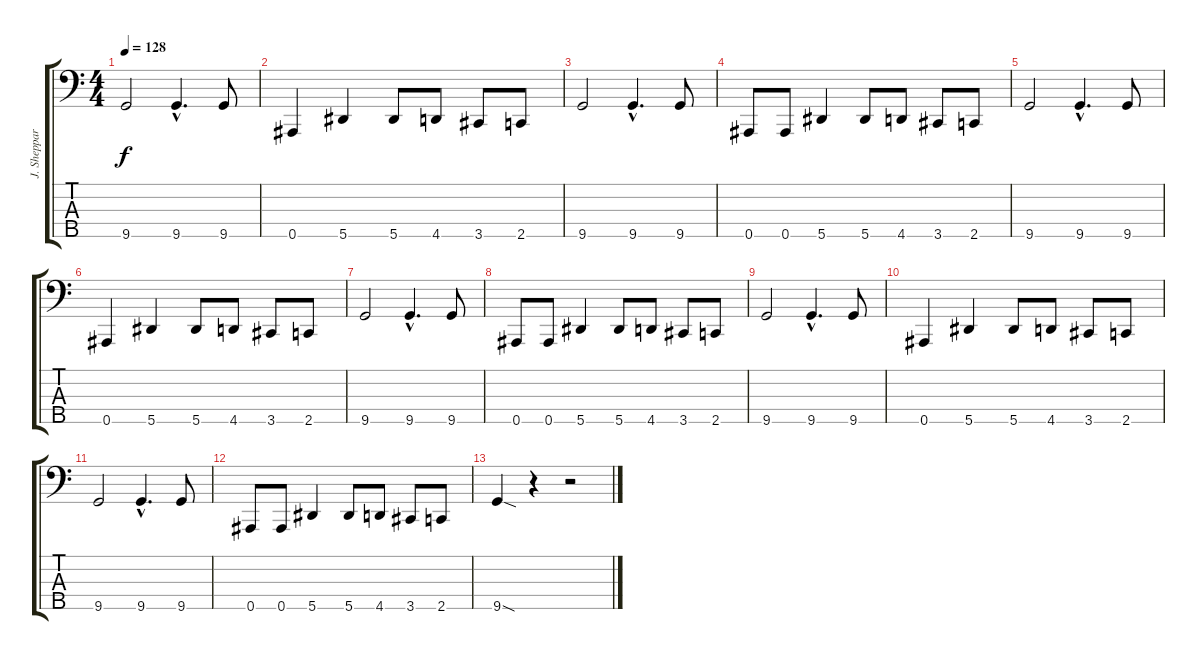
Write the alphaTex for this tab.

\track ("J. Sheppard" "J. Sheppar") {instrument electricbassfinger}
\staff {score tabs}
\tuning (Gb2 Db2 Ab1 Eb1 Bb0) {hide}
\ts (4 4)
\tempo 128
\clef f4
\ks c
9.5.2{dy f} 9.5{hac}.4{d} 9.5.8 |
0.5.4 5.5.4 5.5.8 4.5.8 3.5.8 2.5.8 |
9.5.2 9.5{hac}.4{d} 9.5.8 |
0.5.8 0.5.8 5.5.4 5.5.8 4.5.8 3.5.8 2.5.8 |
9.5.2 9.5{hac}.4{d} 9.5.8 |
0.5.4 5.5.4 5.5.8 4.5.8 3.5.8 2.5.8 |
9.5.2 9.5{hac}.4{d} 9.5.8 |
0.5.8 0.5.8 5.5.4 5.5.8 4.5.8 3.5.8 2.5.8 |
9.5.2 9.5{hac}.4{d} 9.5.8 |
0.5.4 5.5.4 5.5.8 4.5.8 3.5.8 2.5.8 |
9.5.2 9.5{hac}.4{d} 9.5.8 |
0.5.8 0.5.8 5.5.4 5.5.8 4.5.8 3.5.8 2.5.8 |
9.5{sod}.4 r.4 r.2
